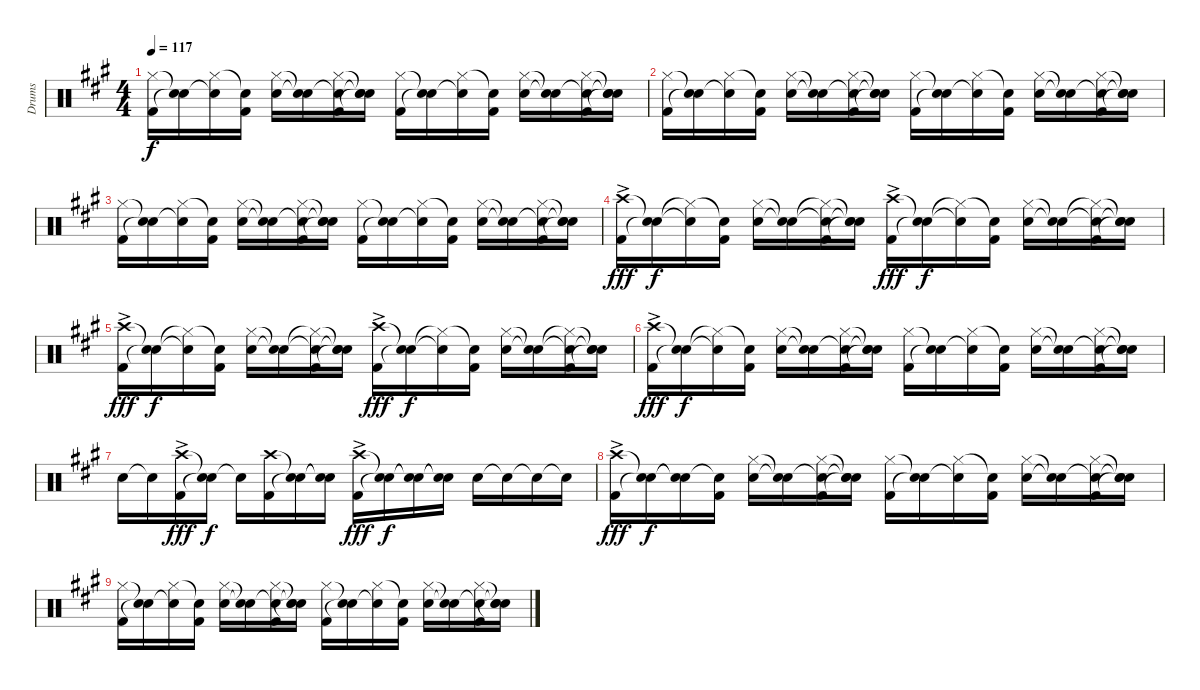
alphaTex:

\track ("Drums" "Drums") {instrument percussion}
\staff {score}
\articulation defaults
\ts (4 4)
\tempo 117
\clef neutral
\ks a
("Hi-Hat (closed)" "Kick (hit) 2").16{dy f} ("Snare (hit)"{t} "Snare (hit)"{t}).16 ("Hi-Hat (closed)" "Snare (hit)"{t}).16 ("Snare (hit)"{t} "Kick (hit) 2").16 ("Hi-Hat (closed)" "Snare (hit) 2").16 ("Snare (hit)"{t} "Snare (hit)"{t}).16 ("Hi-Hat (closed)" "Snare (hit)"{t} "Kick (hit) 2").16 ("Snare (hit)"{t} "Snare (hit)"{t} "Snare (hit)"{t}).16 ("Hi-Hat (closed)" "Kick (hit) 2").16 ("Snare (hit)"{t} "Snare (hit)"{t}).16 ("Hi-Hat (closed)" "Snare (hit)"{t}).16 ("Snare (hit)"{t} "Kick (hit) 2").16 ("Hi-Hat (closed)" "Snare (hit) 2").16 ("Snare (hit)"{t} "Snare (hit)"{t}).16 ("Hi-Hat (closed)" "Snare (hit)"{t} "Kick (hit) 2").16 ("Snare (hit)"{t} "Snare (hit)"{t} "Snare (hit)"{t}).16 |
("Hi-Hat (closed)" "Kick (hit) 2").16 ("Snare (hit)"{t} "Snare (hit)"{t}).16 ("Hi-Hat (closed)" "Snare (hit)"{t}).16 ("Snare (hit)"{t} "Kick (hit) 2").16 ("Hi-Hat (closed)" "Snare (hit) 2").16 ("Snare (hit)"{t} "Snare (hit)"{t}).16 ("Hi-Hat (closed)" "Snare (hit)"{t} "Kick (hit) 2").16 ("Snare (hit)"{t} "Snare (hit)"{t} "Snare (hit)"{t}).16 ("Hi-Hat (closed)" "Kick (hit) 2").16 ("Snare (hit)"{t} "Snare (hit)"{t}).16 ("Hi-Hat (closed)" "Snare (hit)"{t}).16 ("Snare (hit)"{t} "Kick (hit) 2").16 ("Hi-Hat (closed)" "Snare (hit) 2").16 ("Snare (hit)"{t} "Snare (hit)"{t}).16 ("Hi-Hat (closed)" "Snare (hit)"{t} "Kick (hit) 2").16 ("Snare (hit)"{t} "Snare (hit)"{t} "Snare (hit)"{t}).16 |
("Hi-Hat (closed)" "Kick (hit) 2").16 ("Snare (hit)"{t} "Snare (hit)"{t}).16 ("Hi-Hat (closed)" "Snare (hit)"{t}).16 ("Snare (hit)"{t} "Kick (hit) 2").16 ("Hi-Hat (closed)" "Snare (hit) 2").16 ("Snare (hit)"{t} "Snare (hit)"{t}).16 ("Hi-Hat (closed)" "Snare (hit)"{t} "Kick (hit) 2").16 ("Snare (hit)"{t} "Snare (hit)"{t} "Snare (hit)"{t}).16 ("Hi-Hat (closed)" "Kick (hit) 2").16 ("Snare (hit)"{t} "Snare (hit)"{t}).16 ("Hi-Hat (closed)" "Snare (hit)"{t}).16 ("Snare (hit)"{t} "Kick (hit) 2").16 ("Hi-Hat (closed)" "Snare (hit) 2").16 ("Snare (hit)"{t} "Snare (hit)"{t}).16 ("Hi-Hat (closed)" "Snare (hit)"{t} "Kick (hit) 2").16 ("Snare (hit)"{t} "Snare (hit)"{t} "Snare (hit)"{t}).16 |
("Crash high (hit)"{ac} "Kick (hit) 2").16{dy fff} ("Snare (hit)"{t} "Snare (hit)"{t}).16{dy f} ("Hi-Hat (closed)"{t} "Snare (hit)"{t}).16 ("Snare (hit)"{t} "Kick (hit) 2").16 ("Hi-Hat (closed)" "Snare (hit) 2").16 ("Snare (hit)"{t} "Snare (hit)"{t}).16 ("Hi-Hat (closed)"{t} "Snare (hit)"{t} "Kick (hit) 2").16 ("Snare (hit)"{t} "Snare (hit)"{t} "Snare (hit)"{t}).16 ("Crash high (hit)"{ac} "Kick (hit) 2").16{dy fff} ("Snare (hit)"{t} "Snare (hit)"{t}).16{dy f} ("Hi-Hat (closed)"{t} "Snare (hit)"{t}).16 ("Snare (hit)"{t} "Kick (hit) 2").16 ("Hi-Hat (closed)" "Snare (hit) 2").16 ("Snare (hit)"{t} "Snare (hit)"{t}).16 ("Hi-Hat (closed)"{t} "Snare (hit)"{t} "Kick (hit) 2").16 ("Snare (hit)"{t} "Snare (hit)"{t} "Snare (hit)"{t}).16 |
("Crash high (hit)"{ac} "Kick (hit) 2").16{dy fff} ("Snare (hit)"{t} "Snare (hit)"{t}).16{dy f} ("Hi-Hat (closed)"{t} "Snare (hit)"{t}).16 ("Snare (hit)"{t} "Kick (hit) 2").16 ("Hi-Hat (closed)" "Snare (hit) 2").16 ("Snare (hit)"{t} "Snare (hit)"{t}).16 ("Hi-Hat (closed)"{t} "Snare (hit)"{t} "Kick (hit) 2").16 ("Snare (hit)"{t} "Snare (hit)"{t} "Snare (hit)"{t}).16 ("Crash high (hit)"{ac} "Kick (hit) 2").16{dy fff} ("Snare (hit)"{t} "Snare (hit)"{t}).16{dy f} ("Hi-Hat (closed)"{t} "Snare (hit)"{t}).16 ("Snare (hit)"{t} "Kick (hit) 2").16 ("Hi-Hat (closed)" "Snare (hit) 2").16 ("Snare (hit)"{t} "Snare (hit)"{t}).16 ("Hi-Hat (closed)"{t} "Snare (hit)"{t} "Kick (hit) 2").16 ("Snare (hit)"{t} "Snare (hit)"{t} "Snare (hit)"{t}).16 |
("Crash high (hit)"{ac} "Kick (hit) 2").16{dy fff} ("Snare (hit)"{t} "Snare (hit)"{t}).16{dy f} ("Hi-Hat (closed)"{t} "Snare (hit)"{t}).16 ("Snare (hit)"{t} "Kick (hit) 2").16 ("Hi-Hat (closed)" "Snare (hit) 2").16 ("Snare (hit)"{t} "Snare (hit)"{t}).16 ("Hi-Hat (closed)" "Snare (hit)"{t} "Kick (hit) 2").16 ("Snare (hit)"{t} "Snare (hit)"{t} "Snare (hit)"{t}).16 ("Hi-Hat (closed)" "Kick (hit) 2").16 ("Snare (hit)"{t} "Snare (hit)"{t}).16 ("Hi-Hat (closed)" "Snare (hit)"{t}).16 ("Snare (hit)"{t} "Kick (hit) 2").16 ("Hi-Hat (closed)" "Snare (hit) 2").16 ("Snare (hit)"{t} "Snare (hit)"{t}).16 ("Hi-Hat (closed)" "Snare (hit)"{t} "Kick (hit) 2").16 ("Snare (hit)"{t} "Snare (hit)"{t} "Snare (hit)"{t}).16 |
"Snare (hit) 2".16 "Snare (hit)"{t}.16 ("Crash high (hit)"{ac} "Kick (hit) 2").16{dy fff} ("Snare (hit)"{t} "Snare (hit)"{t}).16{dy f} "Snare (hit)"{t}.16 ("Crash high (hit)" "Kick (hit) 2").16 ("Snare (hit)"{t} "Snare (hit)"{t}).16 ("Snare (hit)"{t} "Snare (hit)"{t}).16 ("Crash high (hit)"{ac} "Kick (hit) 2").16{dy fff} ("Snare (hit)"{t} "Snare (hit)"{t}).16{dy f} ("Snare (hit)"{t} "Snare (hit)"{t}).16 ("Snare (hit)"{t} "Snare (hit)"{t}).16 "Snare (hit) 2".16 "Snare (hit)"{t}.16 "Snare (hit)"{t}.16 "Snare (hit)"{t}.16 |
("Crash high (hit)"{ac} "Kick (hit) 2").16{dy fff} ("Snare (hit)"{t} "Snare (hit)"{t}).16{dy f} ("Snare (hit)"{t} "Snare (hit)"{t}).16 ("Snare (hit)"{t} "Kick (hit) 2").16 ("Hi-Hat (closed)" "Snare (hit) 2").16 ("Snare (hit)"{t} "Snare (hit)"{t}).16 ("Hi-Hat (closed)" "Snare (hit)"{t} "Kick (hit) 2").16 ("Snare (hit)"{t} "Snare (hit)"{t} "Snare (hit)"{t}).16 ("Hi-Hat (closed)" "Kick (hit) 2").16 ("Snare (hit)"{t} "Snare (hit)"{t}).16 ("Hi-Hat (closed)" "Snare (hit)"{t}).16 ("Snare (hit)"{t} "Kick (hit) 2").16 ("Hi-Hat (closed)" "Snare (hit) 2").16 ("Snare (hit)"{t} "Snare (hit)"{t}).16 ("Hi-Hat (closed)" "Snare (hit)"{t} "Kick (hit) 2").16 ("Snare (hit)"{t} "Snare (hit)"{t} "Snare (hit)"{t}).16 |
("Hi-Hat (closed)" "Kick (hit) 2").16 ("Snare (hit)"{t} "Snare (hit)"{t}).16 ("Hi-Hat (closed)" "Snare (hit)"{t}).16 ("Snare (hit)"{t} "Kick (hit) 2").16 ("Hi-Hat (closed)" "Snare (hit) 2").16 ("Snare (hit)"{t} "Snare (hit)"{t}).16 ("Hi-Hat (closed)" "Snare (hit)"{t} "Kick (hit) 2").16 ("Snare (hit)"{t} "Snare (hit)"{t} "Snare (hit)"{t}).16 ("Hi-Hat (closed)" "Kick (hit) 2").16 ("Snare (hit)"{t} "Snare (hit)"{t}).16 ("Hi-Hat (closed)" "Snare (hit)"{t}).16 ("Snare (hit)"{t} "Kick (hit) 2").16 ("Hi-Hat (closed)" "Snare (hit) 2").16 ("Snare (hit)"{t} "Snare (hit)"{t}).16 ("Hi-Hat (closed)" "Snare (hit)"{t} "Kick (hit) 2").16 ("Snare (hit)"{t} "Snare (hit)"{t} "Snare (hit)"{t}).16
